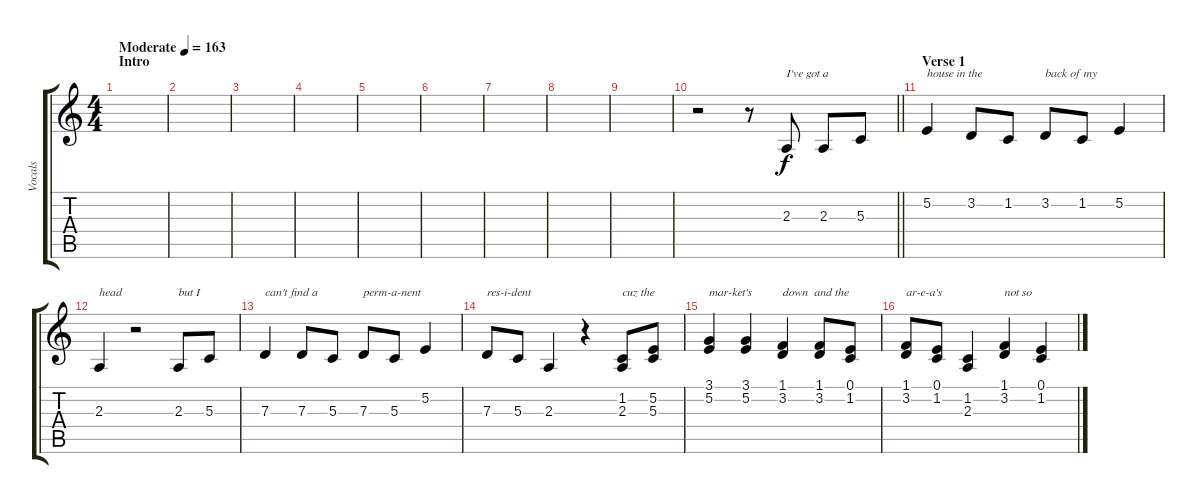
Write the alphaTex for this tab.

\track ("Vocals" "Vocals") {instrument synthvoice}
\staff {score tabs}
\tuning (E4 B3 G3 D3 A2 E2) {hide}
\ts (4 4)
\section ("" "Intro")
\tempo (163 "Moderate")
\clef g2
\ks c
|
|
|
|
|
|
|
|
|
\barLineRight lightlight
r.2 r.8 2.3.8{txt "I've got a"} 2.3.8 5.3.8 |
\section ("" "Verse 1")
5.2.4{txt "house in the"} 3.2.8 1.2.8 3.2.8{txt "back of my"} 1.2.8 5.2.4 |
2.3.4{txt "head"} r.2 2.3.8{txt "but I"} 5.3.8 |
7.3.4{txt "can't find a"} 7.3.8 5.3.8 7.3.8{txt "perm-a-nent"} 5.3.8 5.2.4 |
7.3.8{txt "res-i-dent"} 5.3.8 2.3.4 r.4 (1.2 2.3).8{txt "cuz the"} (5.2 5.3).8 |
(3.1 5.2).4{txt "mar-ket's"} (3.1 5.2).4 (1.1 3.2).4{txt "down  and the"} (1.1 3.2).8 (0.1 1.2).8 |
(1.1 3.2).8{txt "ar-e-a's"} (0.1 1.2).8 (1.2 2.3).4 (1.1 3.2).4{txt "not so"} (0.1 1.2).4
